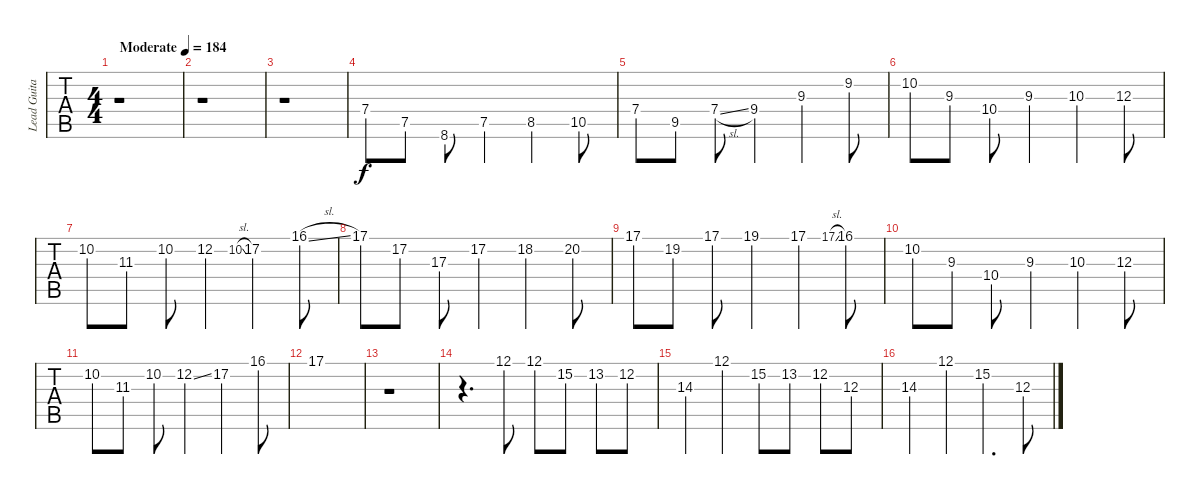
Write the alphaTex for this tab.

\track ("Lead Guitar I" "Lead Guita") {instrument distortionguitar}
\staff {tabs}
\tuning (E4 B3 G3 D3 A2 E2) {hide}
\ts (4 4)
\tempo (184 "Moderate")
\clef g2
\ks c
r.1{txt "" dy f instrument distortionguitar} |
r.1 |
r.1 |
7.4.8 7.5.8 8.6.8 7.5.4 8.5.4 10.5.8 |
7.4.8 9.5.8 7.4{sl}.8 9.4.4 9.3.4 9.2.8 |
10.2.8 9.3.8 10.4.8 9.3.4 10.3.4 12.3.8 |
10.2.8 11.3.8 10.2.8 12.2.4 10.2{sl}.8{gr onbeat} 17.2.4 16.1{sl}.8 |
17.1.8 17.2.8 17.3.8 17.2.4 18.2.4 20.2.8 |
17.1.8 19.2.8 17.1.8 19.1.4 17.1.4 17.1{sl}.8{gr onbeat} 16.1.8 |
10.2.8 9.3.8 10.4.8 9.3.4 10.3.4 12.3.8 |
10.2.8 11.3.8 10.2.8 12.2{ss}.4 17.2.4 16.1.8 |
17.1.1 |
r.1 |
r.4{d} 12.1.8 12.1.8 15.2.8 13.2.8 12.2.8 |
14.3.4 12.1.4 15.2.8 13.2.8 12.2.8 12.3.8 |
14.3.4 12.1.4 15.2.4{d} 12.3.8
